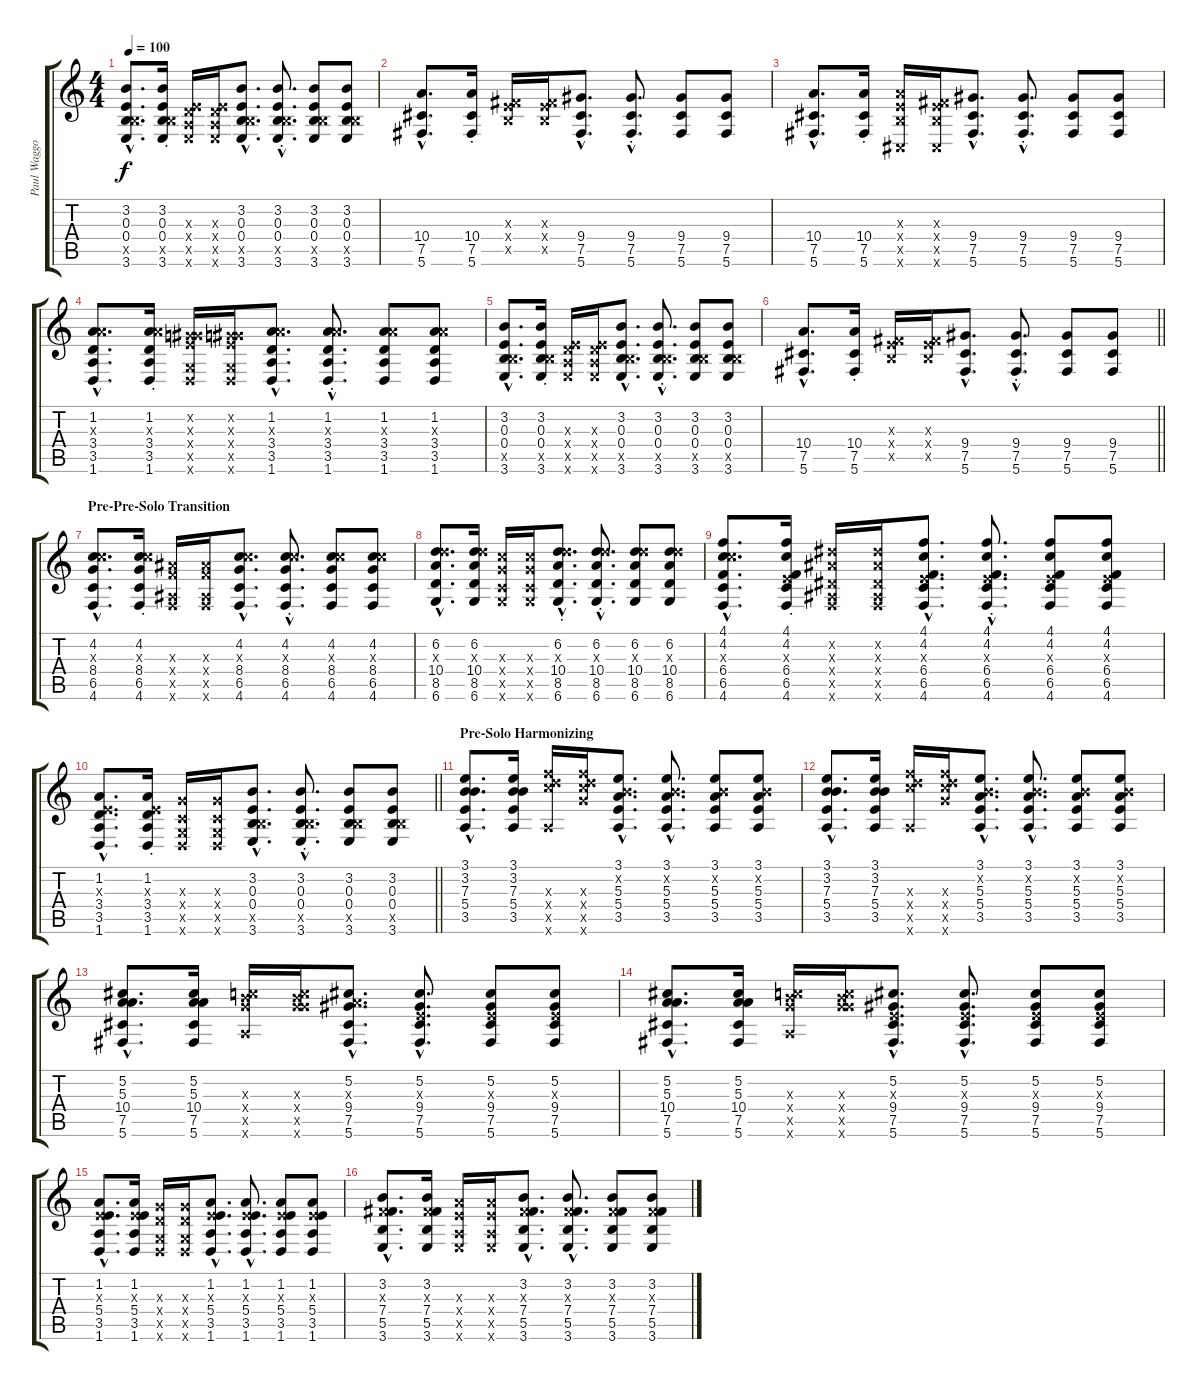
\track ("Paul Waggoner" "Paul Waggo") {instrument distortionguitar}
\staff {score tabs}
\tuning (Db4 Ab3 E3 B2 Gb2 Db2) {hide}
\ts (4 4)
\tempo 100
\clef g2
\ks c
(3.2{hac} 0.3{hac} 0.4{hac} 5.5{hac x} 3.6{hac}).8{d dy f} (3.2{st} 0.3{st} 0.4{st} 5.5{x} 3.6{st}).16 (0.3{x} 3.4{x} 3.5{x} 3.6{x}).16 (0.3{x} 3.4{x} 3.5{x} 3.6{x}).16 (3.2{hac} 0.3{hac} 0.4{hac} 5.5{hac x} 3.6{hac}).8{d} (3.2{hac st} 0.3{hac st} 0.4{hac st} 5.5{hac st x} 3.6{hac st}).8{d} (3.2 0.3 0.4 5.5{x} 3.6).8 (3.2 0.3 0.4 5.5{x} 3.6).8 |
(10.4{hac} 7.5{hac} 5.6{hac}).8{d} (10.4{st} 7.5{st} 5.6{st}).16 (0.3{x} 7.4{x} 5.5{x}).16 (0.3{x} 7.4{x} 5.5{x}).16 (9.4{hac} 7.5{hac} 5.6{hac}).8{d} (9.4{hac st} 7.5{hac st} 5.6{hac st}).8{d} (9.4 7.5 5.6).8 (9.4 7.5 5.6).8 |
(10.4{hac} 7.5{hac} 5.6{hac}).8{d} (10.4{st} 7.5{st} 5.6{st}).16 (0.3{x} 10.4{x} 5.5{x} 0.6{x}).16 (0.3{x} 7.4{x} 5.5{x} 0.6{x}).16 (9.4{hac} 7.5{hac} 5.6{hac}).8{d} (9.4{hac st} 7.5{hac st} 5.6{hac st}).8{d} (9.4 7.5 5.6).8 (9.4 7.5 5.6).8 |
(1.2{hac} 5.3{hac x} 3.4{hac} 3.5{hac} 1.6{hac}).8{d} (1.2 5.3{x} 3.4{st} 3.5{st} 1.6{st}).16 (0.2{x} 3.3{x} 5.4{x} 1.5{x} 1.6{x}).16 (0.2{x} 3.3{x} 5.4{x} 1.5{x} 1.6{x}).16 (1.2{hac} 5.3{hac x} 3.4{hac} 3.5{hac} 1.6{hac}).8{d} (1.2{hac st} 5.3{hac x} 3.4{hac st} 3.5{hac st} 1.6{hac st}).8{d} (1.2 5.3{x} 3.4 3.5 1.6).8 (1.2 5.3{x} 3.4 3.5 1.6).8 |
(3.2{hac} 0.3{hac} 0.4{hac} 5.5{hac x} 3.6{hac}).8{d} (3.2{st} 0.3{st} 0.4{st} 5.5{x} 3.6{st}).16 (0.3{x} 3.4{x} 3.5{x} 3.6{x}).16 (0.3{x} 3.4{x} 3.5{x} 3.6{x}).16 (3.2{hac} 0.3{hac} 0.4{hac} 5.5{hac x} 3.6{hac}).8{d} (3.2{hac st} 0.3{hac st} 0.4{hac st} 5.5{hac st x} 3.6{hac st}).8{d} (3.2 0.3 0.4 5.5{x} 3.6).8 (3.2 0.3 0.4 5.5{x} 3.6).8 |
\barLineRight lightlight
(10.4{hac} 7.5{hac} 5.6{hac}).8{d} (10.4{st} 7.5{st} 5.6{st}).16 (0.3{x} 7.4{x} 5.5{x}).16 (0.3{x} 7.4{x} 5.5{x}).16 (9.4{hac} 7.5{hac} 5.6{hac}).8{d} (9.4{hac st} 7.5{hac st} 5.6{hac st}).8{d} (9.4 7.5 5.6).8 (9.4 7.5 5.6).8 |
\section ("" "Pre-Pre-Solo Transition")
(4.2{hac} 8.3{hac x} 8.4{hac} 6.5{hac} 4.6{hac}).8{d} (4.2 8.3{st x} 8.4{st} 6.5 4.6{st}).16 (6.3{x} 6.4{x} 4.5{x} 4.6{x}).16 (6.3{x} 6.4{x} 4.5{x} 4.6{x}).16 (4.2{hac} 8.3{hac x} 8.4{hac} 6.5{hac} 4.6{hac}).8{d} (4.2{hac st} 8.3{hac st x} 8.4{hac st} 6.5{hac st} 4.6{hac st}).8{d} (4.2 8.3{x} 8.4 6.5 4.6).8 (4.2 8.3{x} 8.4 6.5 4.6).8 |
(6.2{hac} 10.3{hac x} 10.4{hac} 8.5{hac} 6.6{hac}).8{d} (6.2 10.3{x} 10.4 8.5 6.6).16 (8.3{x} 8.4{x} 6.5{x} 6.6{x}).16 (8.3{x} 8.4{x} 6.5{x} 6.6{x}).16 (6.2{hac} 10.3{hac st x} 10.4{hac st} 8.5{hac st} 6.6{hac st}).8{d} (6.2{hac st} 10.3{hac st x} 10.4{hac st} 8.5{hac st} 6.6{hac st}).8{d} (6.2 10.3{x} 10.4 8.5 6.6).8 (6.2 10.3{x} 10.4 8.5 6.6).8 |
(4.1{hac} 4.2{hac} 8.3{hac x} 6.4{hac} 6.5{hac} 4.6{hac}).8{d} (4.1{st} 4.2{st} 0.3{x} 6.4{st} 6.5{st} 4.6{st}).16 (7.2{x} 6.3{x} 4.4{x} 4.5{x} 4.6{x}).16 (7.2{x} 6.3{x} 4.4{x} 4.5{x} 4.6{x}).16 (4.1{hac} 4.2{hac} 0.3{hac x} 6.4{hac} 6.5{hac} 4.6{hac}).8{d} (4.1{hac st} 4.2{hac st} 0.3{hac x} 6.4{hac st} 6.5{hac st} 4.6{hac st}).8{d} (4.1 4.2 0.3{x} 6.4 6.5 4.6).8 (4.1 4.2 0.3{x} 6.4 6.5 4.6).8 |
\barLineRight lightlight
(1.2{hac} 0.3{hac x} 3.4{hac} 3.5{hac} 1.6{hac}).8{d} (1.2{st} 0.3{x} 3.4{st} 3.5{st} 1.6{st}).16 (3.3{x} 1.4{x} 1.5{x} 1.6{x}).16 (3.3{x} 1.4{x} 1.5{x} 1.6{x}).16 (3.2{hac} 0.3{hac} 0.4{hac} 5.5{hac x} 3.6{hac}).8{d} (3.2{hac st} 0.3{hac st} 0.4{hac st} 5.5{hac st x} 3.6{hac st}).8{d} (3.2 0.3 0.4 5.5{x} 3.6).8 (3.2 0.3 0.4 5.5{x} 3.6).8 |
\section ("" "Pre-Solo Harmonizing")
(3.1{hac} 3.2{hac} 7.3{hac} 5.4{hac} 3.5{hac}).8{d} (3.1 3.2 7.3 5.4 3.5).16 (10.3{x} 18.4{x} 18.5{x} 8.6{x}).16 (10.3{x} 18.4{x} 18.5{x} 18.6{x}).16 (3.1{hac} 3.2{hac x} 5.3{hac} 5.4{hac} 3.5{hac}).8{d} (3.1{hac} 3.2{hac x} 5.3{hac} 5.4{hac} 3.5{hac}).8{d} (3.1 3.2{x} 5.3 5.4 3.5).8 (3.1 3.2{x} 5.3 5.4 3.5).8 |
(3.1{hac} 3.2{hac} 7.3{hac} 5.4{hac} 3.5{hac}).8{d} (3.1 3.2 7.3 5.4 3.5).16 (10.3{x} 18.4{x} 18.5{x} 8.6{x}).16 (10.3{x} 18.4{x} 18.5{x} 18.6{x}).16 (3.1{hac} 3.2{hac x} 5.3{hac} 5.4{hac} 3.5{hac}).8{d} (3.1{hac} 3.2{hac x} 5.3{hac} 5.4{hac} 3.5{hac}).8{d} (3.1 3.2{x} 5.3 5.4 3.5).8 (3.1 3.2{x} 5.3 5.4 3.5).8 |
(5.2{hac} 5.3{hac} 10.4{hac} 7.5{hac} 5.6{hac}).8{d} (5.2 5.3 10.4 7.5 5.6).16 (7.3{x} 8.4{x} 18.5{x} 8.6{x}).16 (7.3{x} 8.4{x} 18.5{x} 18.6{x}).16 (5.2{hac} 5.3{hac x} 9.4{hac} 7.5{hac} 5.6{hac}).8{d} (5.2{hac} 0.3{hac x} 9.4{hac} 7.5{hac} 5.6{hac}).8{d} (5.2 0.3{x} 9.4 7.5 5.6).8 (5.2 0.3{x} 9.4 7.5 5.6).8 |
(5.2{hac} 5.3{hac} 10.4{hac} 7.5{hac} 5.6{hac}).8{d} (5.2 5.3 10.4 7.5 5.6).16 (7.3{x} 8.4{x} 18.5{x} 8.6{x}).16 (7.3{x} 8.4{x} 18.5{x} 18.6{x}).16 (5.2{hac} 0.3{hac x} 9.4{hac} 7.5{hac} 5.6{hac}).8{d} (5.2{hac} 0.3{hac x} 9.4{hac} 7.5{hac} 5.6{hac}).8{d} (5.2 0.3{x} 9.4 7.5 5.6).8 (5.2 0.3{x} 9.4 7.5 5.6).8 |
(1.2{hac} 0.3{hac x} 5.4{hac} 3.5{hac} 1.6{hac}).8{d} (1.2 0.3{x} 5.4 3.5 1.6).16 (3.3{x} 3.4{x} 1.5{x} 1.6{x}).16 (3.3{x} 3.4{x} 1.5{x} 1.6{x}).16 (1.2{hac} 0.3{hac x} 5.4{hac} 3.5{hac} 1.6{hac}).8{d} (1.2{hac} 0.3{hac x} 5.4{hac} 3.5{hac} 1.6{hac}).8{d} (1.2 0.3{x} 5.4 3.5 1.6).8 (1.2 0.3{x} 5.4 3.5 1.6).8 |
(3.2{hac} 2.3{hac x} 7.4{hac} 5.5{hac} 3.6{hac}).8{d} (3.2 2.3{x} 7.4 5.5 3.6).16 (5.3{x} 5.4{x} 3.5{x} 3.6{x}).16 (5.3{x} 5.4{x} 3.5{x} 3.6{x}).16 (3.2{hac} 2.3{hac x} 7.4{hac} 5.5{hac} 3.6{hac}).8{d} (3.2{hac} 2.3{hac x} 7.4{hac} 5.5{hac} 3.6{hac}).8{d} (3.2 2.3{x} 7.4 5.5 3.6).8 (3.2 2.3{x} 7.4 5.5 3.6).8
